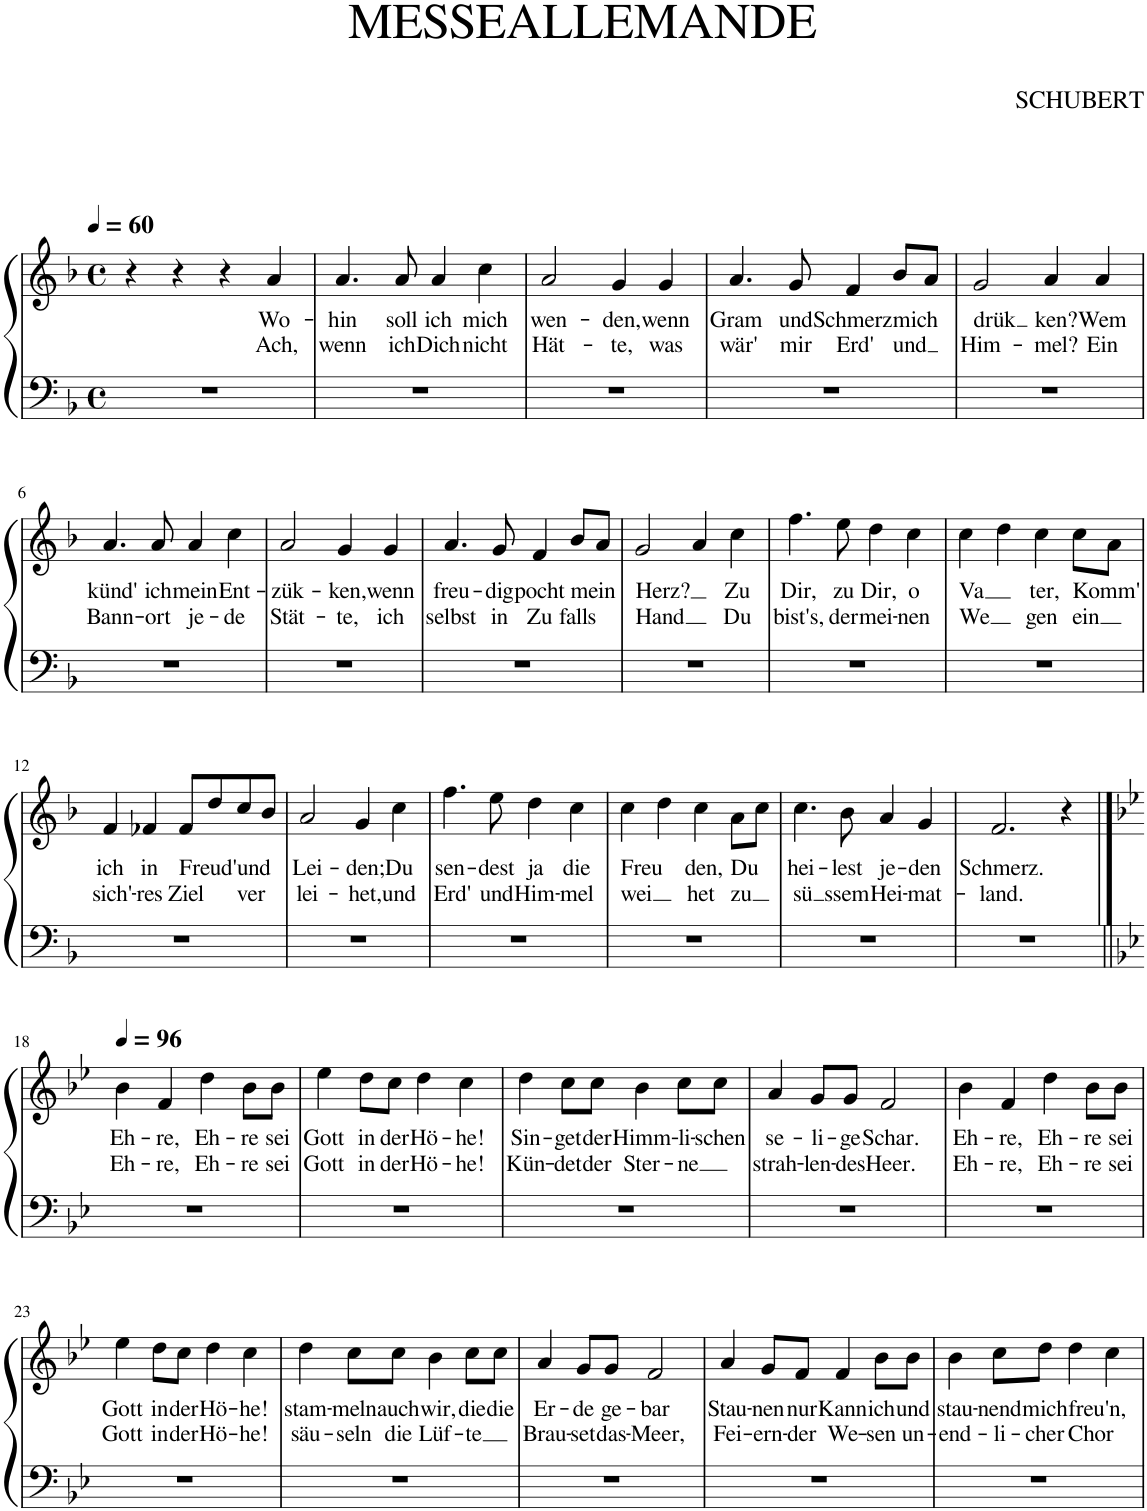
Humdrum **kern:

**kern	**kern	**text	**text
*part1	*part1	*part1	*part1
*staff2	*staff1	*staff1	*staff1
*I"Piano	*	*	*
*I'Pno.	*	*	*
*clefF4	*clefG2	*	*
*k[b-]	*k[b-]	*	*
*M4/4	*M4/4	*	*
*met(c)	*met(c)	*	*
*MM60	*MM60	*	*
=1	=1	=1	=1
1r	4r	.	.
.	4r	.	.
.	4r	.	.
!	!	!LO:LY:b	!LO:LY:b
.	4a/	Wo-	Ach,
=2	=2	=2	=2
!	!	!LO:LY:b	!LO:LY:b
1r	4.a/	-hin	wenn
!	!	!LO:LY:b	!LO:LY:b
.	8a/	soll	ich
!	!	!LO:LY:b	!LO:LY:b
.	4a/	ich	Dich
!	!	!LO:LY:b	!LO:LY:b
.	4cc\	mich	nicht
=3	=3	=3	=3
!	!	!LO:LY:b	!LO:LY:b
1r	2a/	wen-	Hät-
!	!	!LO:LY:b	!LO:LY:b
.	4g/	-den,	-te,
!	!	!LO:LY:b	!LO:LY:b
.	4g/	wenn	was
=4	=4	=4	=4
!	!	!LO:LY:b	!LO:LY:b
1r	4.a/	Gram	wär'
!	!	!LO:LY:b	!LO:LY:b
.	8g/	und	mir
!	!	!LO:LY:b	!LO:LY:b
.	4f/	Schmerz	Erd'
!	!	!LO:LY:b	!LO:LY:b
.	8b-/L	mich	und
.	8a/J	.	.
=5	=5	=5	=5
!	!	!LO:LY:b	!LO:LY:b
1r	2g/	drük	Him-
!	!	!LO:LY:b	!LO:LY:b
.	4a/	ken?	-mel?
!	!	!LO:LY:b	!LO:LY:b
.	4a/	Wem	Ein
!!LO:LB:g=z
=6	=6	=6	=6
!	!	!LO:LY:b	!LO:LY:b
1r	4.a/	künd'	Bann-
!	!	!LO:LY:b	!LO:LY:b
.	8a/	ich	-ort
!	!	!LO:LY:b	!LO:LY:b
.	4a/	mein	je-
!	!	!LO:LY:b	!LO:LY:b
.	4cc\	Ent-	-de
=7	=7	=7	=7
!	!	!LO:LY:b	!LO:LY:b
1r	2a/	-zük-	Stät-
!	!	!LO:LY:b	!LO:LY:b
.	4g/	-ken,	-te,
!	!	!LO:LY:b	!LO:LY:b
.	4g/	wenn	ich
=8	=8	=8	=8
!	!	!LO:LY:b	!LO:LY:b
1r	4.a/	freu-	selbst
!	!	!LO:LY:b	!LO:LY:b
.	8g/	-dig	in
!	!	!LO:LY:b	!LO:LY:b
.	4f/	pocht	Zu
!	!	!LO:LY:b	!LO:LY:b
.	8b-/L	mein	falls
.	8a/J	.	.
=9	=9	=9	=9
!	!	!LO:LY:b	!LO:LY:b
1r	2g/	Herz?	Hand
.	4a/	.	.
!	!	!LO:LY:b	!LO:LY:b
.	4cc\	Zu	Du
=10	=10	=10	=10
!	!	!LO:LY:b	!LO:LY:b
1r	4.ff\	Dir,	bist's,
!	!	!LO:LY:b	!LO:LY:b
.	8ee\	zu	der
!	!	!LO:LY:b	!LO:LY:b
.	4dd\	Dir,	mei-
!	!	!LO:LY:b	!LO:LY:b
.	4cc\	o	-nen
=11	=11	=11	=11
!	!	!LO:LY:b	!LO:LY:b
1r	4cc\	Va	We
.	4dd\	.	.
!	!	!LO:LY:b	!LO:LY:b
.	4cc\	ter,	gen
!	!	!LO:LY:b	!LO:LY:b
.	8cc\L	Komm'	ein
.	8a\J	.	.
!!LO:LB:g=z
=12	=12	=12	=12
!	!	!LO:LY:b	!LO:LY:b
1r	4f/	ich	sich'-
!	!	!LO:LY:b	!LO:LY:b
.	4f-X/	in	-res
!	!	!LO:LY:b	!LO:LY:b
.	8f-/L	Freud'	Ziel
.	8dd/	.	.
!	!	!LO:LY:b	!LO:LY:b
.	8cc/	und	ver
.	8b-/J	.	.
=13	=13	=13	=13
!	!	!LO:LY:b	!LO:LY:b
1r	2a/	Lei-	lei-
!	!	!LO:LY:b	!LO:LY:b
.	4g/	-den;	-het,
!	!	!LO:LY:b	!LO:LY:b
.	4cc\	Du	und
=14	=14	=14	=14
!	!	!LO:LY:b	!LO:LY:b
1r	4.ff\	sen-	Erd'
!	!	!LO:LY:b	!LO:LY:b
.	8ee\	-dest	und
!	!	!LO:LY:b	!LO:LY:b
.	4dd\	ja	Him-
!	!	!LO:LY:b	!LO:LY:b
.	4cc\	die	-mel
=15	=15	=15	=15
!	!	!LO:LY:b	!LO:LY:b
1r	4cc\	Freu	wei
.	4dd\	.	.
!	!	!LO:LY:b	!LO:LY:b
.	4cc\	den,	het
!	!	!LO:LY:b	!LO:LY:b
.	8a\L	Du	zu
.	8cc\J	.	.
=16	=16	=16	=16
!	!	!LO:LY:b	!LO:LY:b
1r	4.cc\	hei-	sü
!	!	!LO:LY:b	!LO:LY:b
.	8b-\	-lest	ssem
!	!	!LO:LY:b	!LO:LY:b
.	4a/	je-	Hei-
!	!	!LO:LY:b	!LO:LY:b
.	4g/	-den	-mat-
=17	=17	=17	=17
!	!	!LO:LY:b	!LO:LY:b
1r	2.f/	Schmerz.	-land.
.	4r	.	.
!!LO:LB:g=z
==18	==18	==18	==18
*k[b-e-]	*k[b-e-]	*	*
*	*MM96	*	*
!	!	!LO:LY:b	!LO:LY:b
1r	4b-\	Eh-	Eh-
!	!	!LO:LY:b	!LO:LY:b
.	4f/	-re,	-re,
!	!	!LO:LY:b	!LO:LY:b
.	4dd\	Eh-	Eh-
!	!	!LO:LY:b	!LO:LY:b
.	8b-\L	-re	-re
!	!	!LO:LY:b	!LO:LY:b
.	8b-\J	sei	sei
=19	=19	=19	=19
!	!	!LO:LY:b	!LO:LY:b
1r	4ee-\	Gott	Gott
!	!	!LO:LY:b	!LO:LY:b
.	8dd\L	in	in
!	!	!LO:LY:b	!LO:LY:b
.	8cc\J	der	der
!	!	!LO:LY:b	!LO:LY:b
.	4dd\	Hö-	Hö-
!	!	!LO:LY:b	!LO:LY:b
.	4cc\	-he!	-he!
=20	=20	=20	=20
!	!	!LO:LY:b	!LO:LY:b
1r	4dd\	Sin-	Kün-
!	!	!LO:LY:b	!LO:LY:b
.	8cc\L	-get	-det
!	!	!LO:LY:b	!LO:LY:b
.	8cc\J	der	der
!	!	!LO:LY:b	!LO:LY:b
.	4b-\	Himm-	Ster-
!	!	!LO:LY:b	!LO:LY:b
.	8cc\L	-li-	-ne
!	!	!LO:LY:b	!
.	8cc\J	-schen	.
=21	=21	=21	=21
!	!	!LO:LY:b	!LO:LY:b
1r	4a/	se-	strah-
!	!	!LO:LY:b	!LO:LY:b
.	8g/L	-li-	-len-
!	!	!LO:LY:b	!LO:LY:b
.	8g/J	-ge	-des
!	!	!LO:LY:b	!LO:LY:b
.	2f/	Schar.	Heer.
=22	=22	=22	=22
!	!	!LO:LY:b	!LO:LY:b
1r	4b-\	Eh-	Eh-
!	!	!LO:LY:b	!LO:LY:b
.	4f/	-re,	-re,
!	!	!LO:LY:b	!LO:LY:b
.	4dd\	Eh-	Eh-
!	!	!LO:LY:b	!LO:LY:b
.	8b-\L	-re	-re
!	!	!LO:LY:b	!LO:LY:b
.	8b-\J	sei	sei
!!LO:LB:g=z
=23	=23	=23	=23
!	!	!LO:LY:b	!LO:LY:b
1r	4ee-\	Gott	Gott
!	!	!LO:LY:b	!LO:LY:b
.	8dd\L	in	in
!	!	!LO:LY:b	!LO:LY:b
.	8cc\J	der	der
!	!	!LO:LY:b	!LO:LY:b
.	4dd\	Hö-	Hö-
!	!	!LO:LY:b	!LO:LY:b
.	4cc\	-he!	-he!
=24	=24	=24	=24
!	!	!LO:LY:b	!LO:LY:b
1r	4dd\	stam-	säu-
!	!	!LO:LY:b	!LO:LY:b
.	8cc\L	-meln	-seln
!	!	!LO:LY:b	!LO:LY:b
.	8cc\J	auch	die
!	!	!LO:LY:b	!LO:LY:b
.	4b-\	wir,	Lüf-
!	!	!LO:LY:b	!LO:LY:b
.	8cc\L	die	-te
!	!	!LO:LY:b	!
.	8cc\J	die	.
=25	=25	=25	=25
!	!	!LO:LY:b	!LO:LY:b
1r	4a/	Er-	Brau-
!	!	!LO:LY:b	!LO:LY:b
.	8g/L	-de	-set
!	!	!LO:LY:b	!LO:LY:b
.	8g/J	ge-	das-
!	!	!LO:LY:b	!LO:LY:b
.	2f/	-bar	-Meer,
=26	=26	=26	=26
!	!	!LO:LY:b	!LO:LY:b
1r	4a/	Stau-	Fei-
!	!	!LO:LY:b	!LO:LY:b
.	8g/L	-nen	-ern-
!	!	!LO:LY:b	!LO:LY:b
.	8f/J	nur	-der
!	!	!LO:LY:b	!LO:LY:b
.	4f/	Kann	We-
!	!	!LO:LY:b	!LO:LY:b
.	8b-\L	ich	-sen
!	!	!LO:LY:b	!LO:LY:b
.	8b-\J	und	un-
=27	=27	=27	=27
!	!	!LO:LY:b	!LO:LY:b
1r	4b-\	stau-	-end-
!	!	!LO:LY:b	!LO:LY:b
.	8cc\L	-nend	-li-
!	!	!LO:LY:b	!LO:LY:b
.	8dd\J	mich	-cher
!	!	!LO:LY:b	!LO:LY:b
.	4dd\	freu'n,	Chor
.	4cc\	.	.
=	=	=	=
*-	*-	*-	*-
